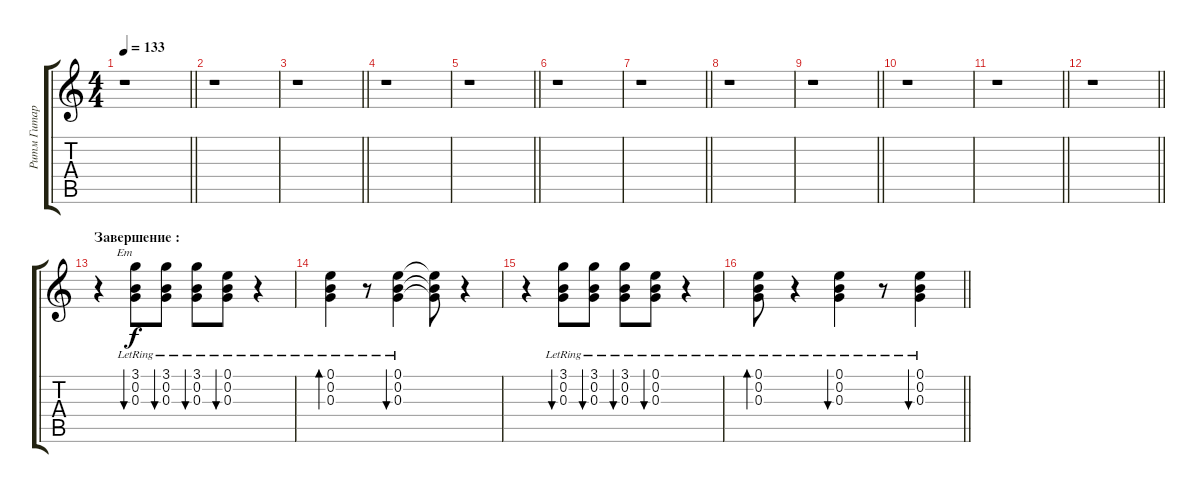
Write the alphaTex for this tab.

\track ("Ритм Гитара 2" "Ритм Гитар") {instrument electricguitarclean}
\staff {score tabs}
\tuning (E4 B3 G3 D3 A2 E2) {hide}
\ts (4 4)
\tempo 133
\clef g2
\barLineRight lightlight
\ks c
r.1{dy f} |
r.1 |
\barLineRight lightlight
r.1 |
r.1 |
\barLineRight lightlight
r.1 |
r.1 |
\barLineRight lightlight
r.1 |
r.1 |
\barLineRight lightlight
r.1 |
r.1 |
\barLineRight lightlight
r.1 |
\barLineRight lightlight
r.1 |
\section ("" "Завершение :")
r.4{txt "      Em" volume 7 instrument electricguitarclean} (3.1{lr} 0.2{lr} 0.3{lr}).8{bu 30} (3.1{lr} 0.2{lr} 0.3{lr}).8{bu 30} (3.1{lr} 0.2{lr} 0.3{lr}).8{bu 30} (0.1{lr} 0.2{lr} 0.3{lr}).8{bu 30} r.4 |
(0.1{lr} 0.2{lr} 0.3{lr}).4{bd 30} r.8 (0.1{lr} 0.2{lr} 0.3{lr}).4{bu 30} (0.1{t} 0.2{t} 0.3{t}).8 r.4 |
r.4 (3.1{lr} 0.2{lr} 0.3{lr}).8{bu 30} (3.1{lr} 0.2{lr} 0.3{lr}).8{bu 30} (3.1{lr} 0.2{lr} 0.3{lr}).8{bu 30} (0.1{lr} 0.2{lr} 0.3{lr}).8{bu 30} r.4 |
\barLineRight lightlight
(0.1{lr} 0.2{lr} 0.3{lr}).8{bd 30} r.4 (0.1{lr} 0.2{lr} 0.3{lr}).4{bu 30} r.8 (0.1{lr} 0.2{lr} 0.3{lr}).4{bu 30}
